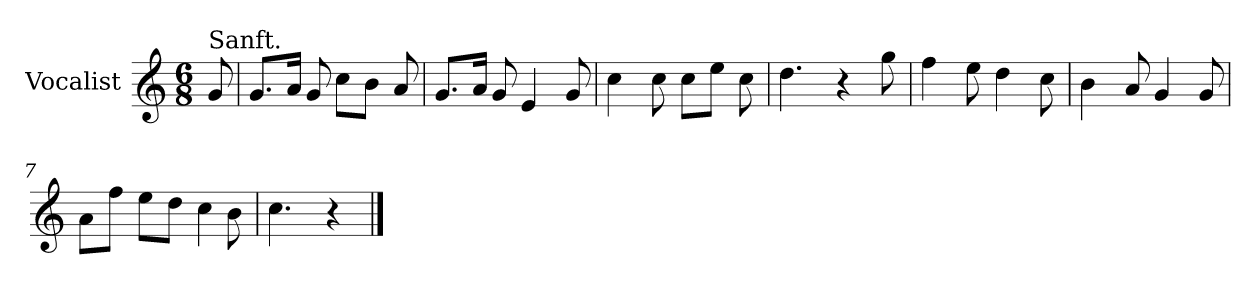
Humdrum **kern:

**kern
*part1
*staff1
*I"Vocalist
*clefG2
*k[]
*C:
*M6/8
=
!LO:TX:a:t=Sanft.
8g
=1
8.gL
16aJk
8g
8ccL
8bJ
8a
=2
8.gL
16aJk
8g
4e
8g
=3
4cc
8cc
8ccL
8eeJ
8cc
=4
4.dd
4r
8gg
=5
4ff
8ee
4dd
8cc
=6
4b
8a
4g
8g
=7
8aL
8ffJ
8eeL
8ddJ
!LO:N:vis=4
8cc
8b
=8
4.cc
4r
==
*-
